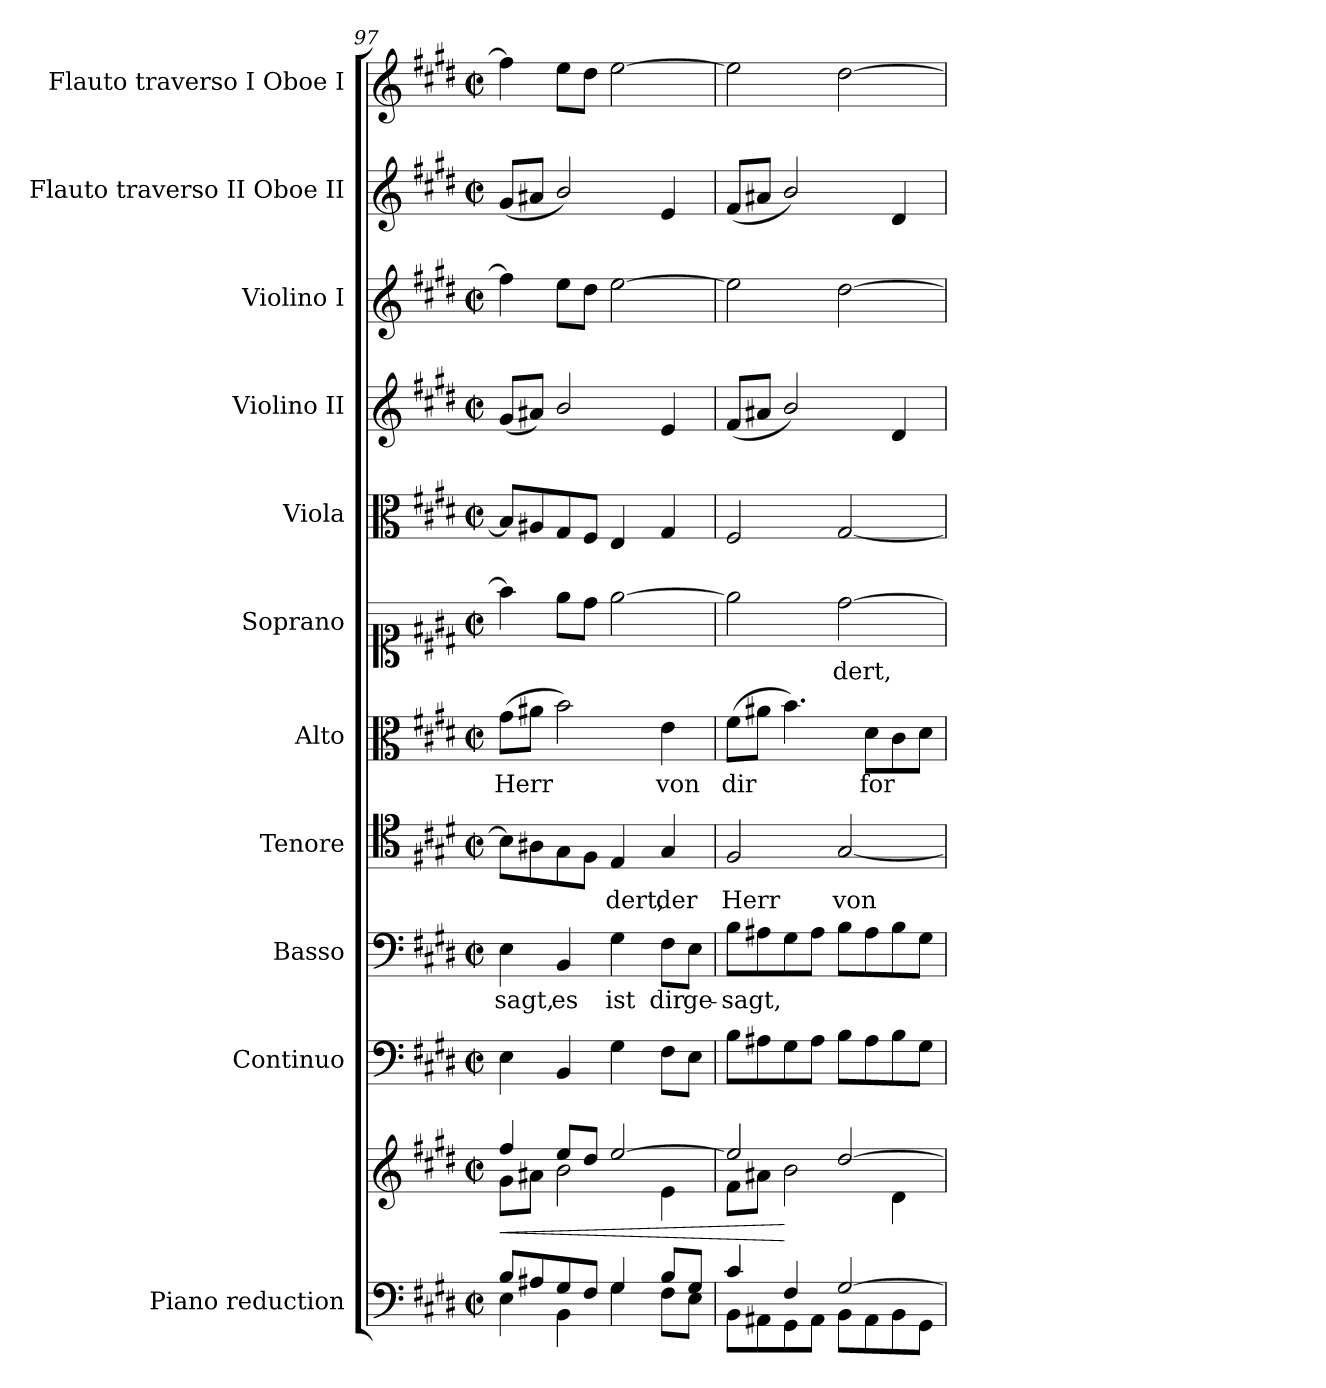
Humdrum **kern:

**kern	**kern	**dynam	**kern	**kern	**text	**kern	**text	**kern	**text	**kern	**text	**kern	**kern	**kern	**kern	**kern
*part11	*part11	*part11	*part10	*part9	*part9	*part8	*part8	*part7	*part7	*part6	*part6	*part5	*part4	*part3	*part2	*part1
*staff12	*staff11	*staff11/12	*staff10	*staff9	*staff9	*staff8	*staff8	*staff7	*staff7	*staff6	*staff6	*staff5	*staff4	*staff3	*staff2	*staff1
*I"Piano reduction	*	*	*I"Continuo	*I"Basso	*	*I"Tenore	*	*I"Alto	*	*I"Soprano	*	*I"Viola	*I"Violino II	*I"Violino I	*I"Flauto traverso II Oboe II	*I"Flauto traverso I Oboe I
*I'Pno	*	*	*	*	*	*	*	*	*	*	*	*	*	*	*I'Ob	*I'Ob
*clefF4	*clefG2	*	*clefF4	*clefF4	*	*clefC4	*	*clefC3	*	*clefC1	*	*clefC3	*clefG2	*clefG2	*clefG2	*clefG2
*k[f#c#g#d#]	*k[f#c#g#d#]	*	*k[f#c#g#d#]	*k[f#c#g#d#]	*	*k[f#c#g#d#]	*	*k[f#c#g#d#]	*	*k[f#c#g#d#]	*	*k[f#c#g#d#]	*k[f#c#g#d#]	*k[f#c#g#d#]	*k[f#c#g#d#]	*k[f#c#g#d#]
*M2/2	*M2/2	*	*M2/2	*M2/2	*	*M2/2	*	*M2/2	*	*M2/2	*	*M2/2	*M2/2	*M2/2	*M2/2	*M2/2
*met(c|)	*met(c|)	*	*met(c|)	*met(c|)	*	*met(c|)	*	*met(c|)	*	*met(c|)	*	*met(c|)	*met(c|)	*met(c|)	*met(c|)	*met(c|)
=97	=97	=97	=97	=97	=97	=97	=97	=97	=97	=97	=97	=97	=97	=97	=97	=97
*^	*	*	*	*	*	*	*	*	*	*	*	*	*	*	*	*
!	!	!	!LO:HP:b	!	!	!LO:LY:b	!	!	!	!LO:LY:b	!	!	!	!	!	!	!
*	*	*^	*	*	*	*	*	*	*	*	*	*	*	*	*	*	*
8B/L	4E\	4ff#/	8g#\L	<	4E\	4E\	sagt,	8B\L]	.	(8g#\L	Herr	4ff#\]	.	8B/L]	(8g#/L	4ff#\]	(8g#/L	4ff#\]
8A#X/	.	.	8a#X\J	.	.	.	.	8A#X\	.	8a#X\J	.	.	.	8A#X/	8a#X/J)	.	8a#X/J	.
!	!	!	!	!	!	!	!LO:LY:b	!	!	!	!	!	!	!	!	!	!	!
8G#/	4BB\	8ee/L	2b\	.	4BB/	4BB/	es	8G#\	.	2b\)	.	8ee\L	.	8G#/	2b/	8ee\L	2b/)	8ee\L
8F#/J	.	8dd#/J	.	.	.	.	.	8F#\J	.	.	.	8dd#\J	.	8F#/J	.	8dd#\J	.	8dd#\J
!	!	!	!	!	!	!	!LO:LY:b	!	!LO:LY:b	!	!	!	!LO:LY:b	!	!	!	!	!
4G#/	4G#\	[2ee/	.	.	4G#\	4G#\	ist	4E/	dert,	.	.	[2ee\	--	4E/	.	[2ee\	.	[2ee\
!	!	!	!	!	!	!	!LO:LY:b	!	!LO:LY:b	!	!LO:LY:b	!	!	!	!	!	!	!
8B/L	8F#\L	.	4e\	.	8F#\L	8F#\L	dir	4G#/	der	4e\	von	.	.	4G#/	4e/	.	4e/	.
!	!	!	!	!	!	!	!LO:LY:b	!	!	!	!	!	!	!	!	!	!	!
8G#/J	8E\J	.	.	.	8E\J	8E\J	ge-	.	.	.	.	.	.	.	.	.	.	.
=98	=98	=98	=98	=98	=98	=98	=98	=98	=98	=98	=98	=98	=98	=98	=98	=98	=98	=98
!	!	!	!	!	!	!	!LO:LY:b	!	!LO:LY:b	!	!LO:LY:b	!	!LO:LY:b	!	!	!	!	!
4c#/	8BB\L	2ee/]	8f#\L	.	8B\L	8B\L	sagt,	2F#/	Herr	(8f#\L	dir	2ee\]	--	2F#/	(8f#/L	2ee\]	(8f#/L	2ee\]
.	8AA#X\	.	8a#X\J	.	8A#X\	8A#X\	.	.	.	8a#X\J	.	.	.	.	8a#X/J	.	8a#X/J	.
4F#/	8GG#\	.	2b\	[	8G#\	8G#\	.	.	.	4.b\)	.	.	.	.	2b/)	.	2b/)	.
.	8AA#\J	.	.	.	8A#\J	8A#\J	.	.	.	.	.	.	.	.	.	.	.	.
!	!	!	!	!	!	!	!	!	!LO:LY:b	!	!	!	!LO:LY:b	!	!	!	!	!
[2G#/	8BB\L	[2dd#/	.	.	8B\L	8B\L	.	[2G#/	von	.	.	[2dd#\	dert,	[2G#/	.	[2dd#\	.	[2dd#\
!	!	!	!	!	!	!	!	!	!	!	!LO:LY:b	!	!	!	!	!	!	!
.	8AA#\	.	.	.	8A#\	8A#\	.	.	.	8d#\L	for	.	.	.	.	.	.	.
.	8BB\	.	4d#\	.	8B\	8B\	.	.	.	8c#\	.	.	.	.	4d#/	.	4d#/	.
.	8GG#\J	.	.	.	8G#\J	8G#\J	.	.	.	8d#\J	.	.	.	.	.	.	.	.
*v	*v	*	*	*	*	*	*	*	*	*	*	*	*	*	*	*	*	*
*	*v	*v	*	*	*	*	*	*	*	*	*	*	*	*	*	*	*
=	=	=	=	=	=	=	=	=	=	=	=	=	=	=	=	=
*-	*-	*-	*-	*-	*-	*-	*-	*-	*-	*-	*-	*-	*-	*-	*-	*-
